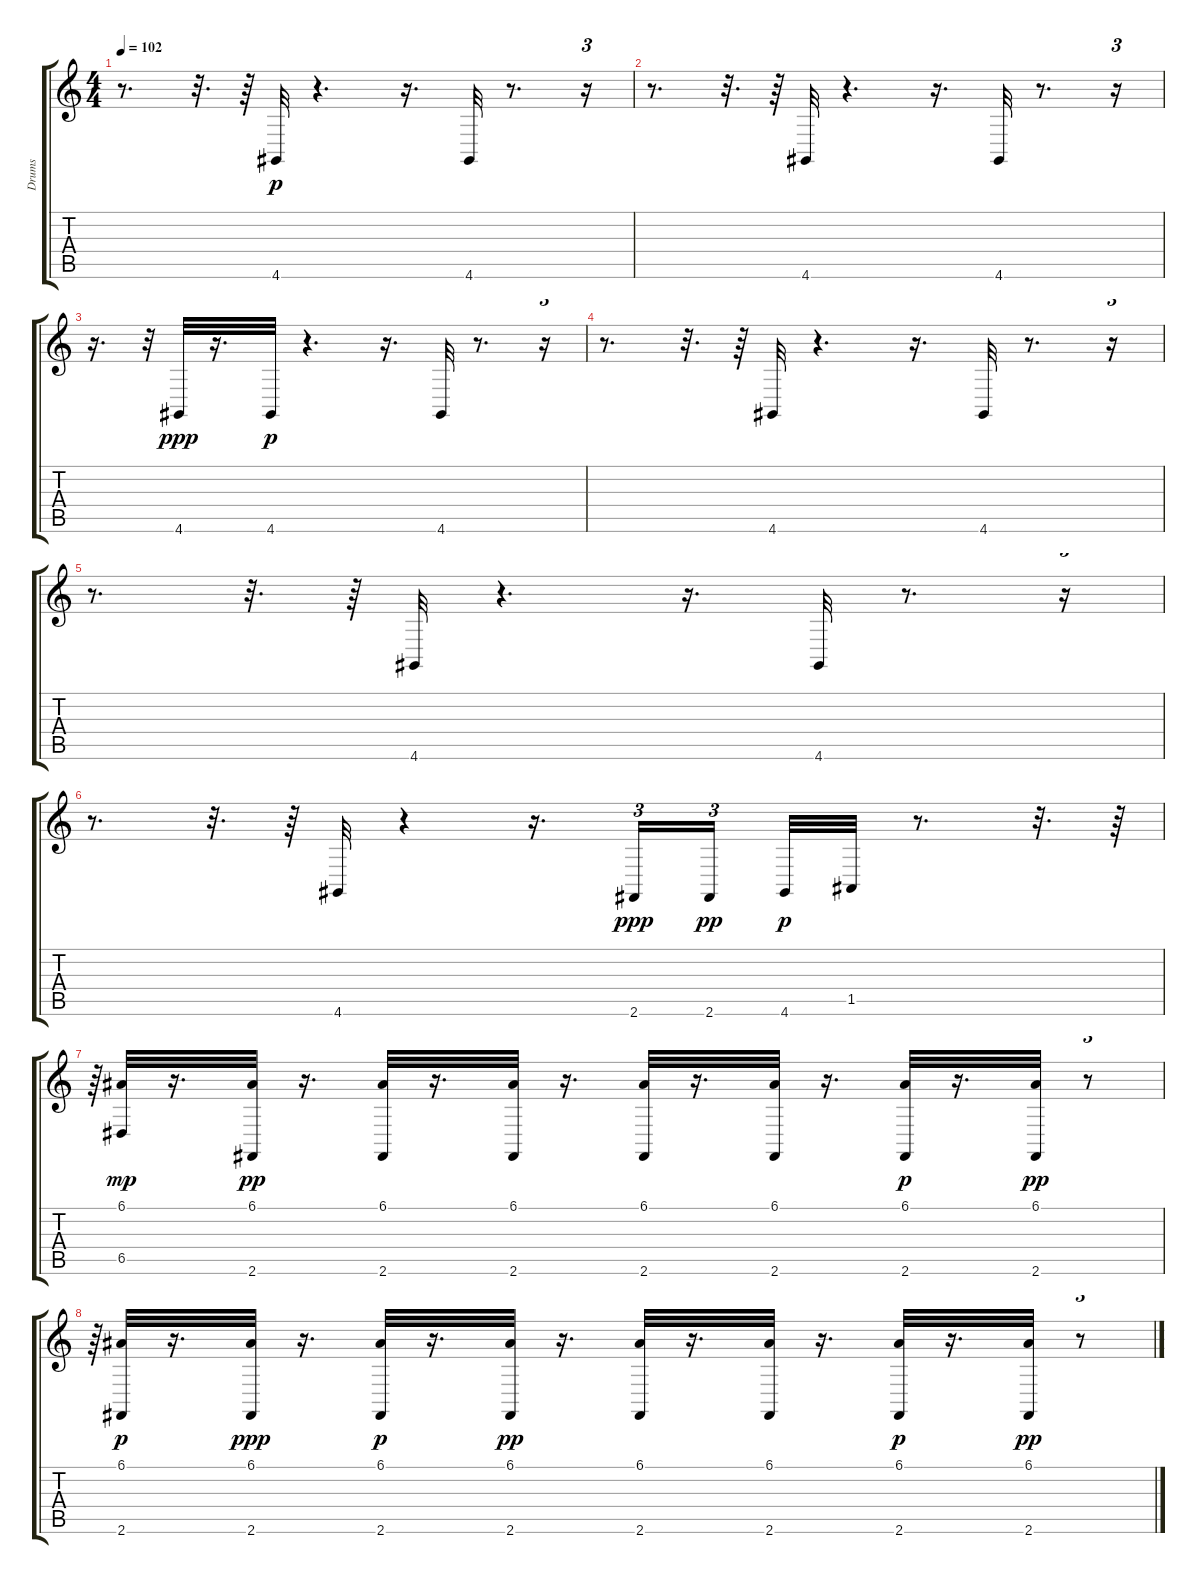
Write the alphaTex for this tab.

\track ("Drums" "Drums") {instrument synthdrum}
\staff {score tabs}
\tuning (E4 B3 G3 D3 A2 E2) {hide}
\ts (4 4)
\tempo 102
\clef g2
\ks c
r.8{d dy mp} r.32{d} r.64 4.6.32{dy p} r.4{d} r.16{d} 4.6.32 r.8{d} r.16{tu (3 2)} |
r.8{d} r.32{d} r.64 4.6.32 r.4{d} r.16{d} 4.6.32 r.8{d} r.16{tu (3 2)} |
r.16{d} r.32{tu (3 2)} 4.6.32{dy ppp} r.16{d} 4.6.32{dy p} r.4{d} r.16{d} 4.6.32 r.8{d} r.16{tu (3 2)} |
r.8{d} r.32{d} r.64 4.6.32 r.4{d} r.16{d} 4.6.32 r.8{d} r.16{tu (3 2)} |
r.8{d} r.32{d} r.64 4.6.32 r.4{d} r.16{d} 4.6.32 r.8{d} r.16{tu (3 2)} |
r.8{d} r.32{d} r.64 4.6.32 r.4 r.16{d} 2.6.16{tu (3 2) dy ppp} 2.6.16{tu (3 2) dy pp beam splitsecondary} 4.6.32{dy p} 1.5.32 r.8{d} r.32{d} r.64 |
r.64{tu (3 2)} (6.1 6.5).32{dy mp} r.16{d} (6.1 2.6).32{dy pp} r.16{d} (6.1 2.6).32 r.16{d} (6.1 2.6).32 r.16{d} (6.1 2.6).32 r.16{d} (6.1 2.6).32 r.16{d} (6.1 2.6).32{dy p} r.16{d} (6.1 2.6).32{dy pp} r.8{tu (3 2)} |
r.64{tu (3 2)} (6.1 2.6).32{dy p} r.16{d} (6.1 2.6).32{dy ppp} r.16{d} (6.1 2.6).32{dy p} r.16{d} (6.1 2.6).32{dy pp} r.16{d} (6.1 2.6).32 r.16{d} (6.1 2.6).32 r.16{d} (6.1 2.6).32{dy p} r.16{d} (6.1 2.6).32{dy pp} r.8{tu (3 2)}
